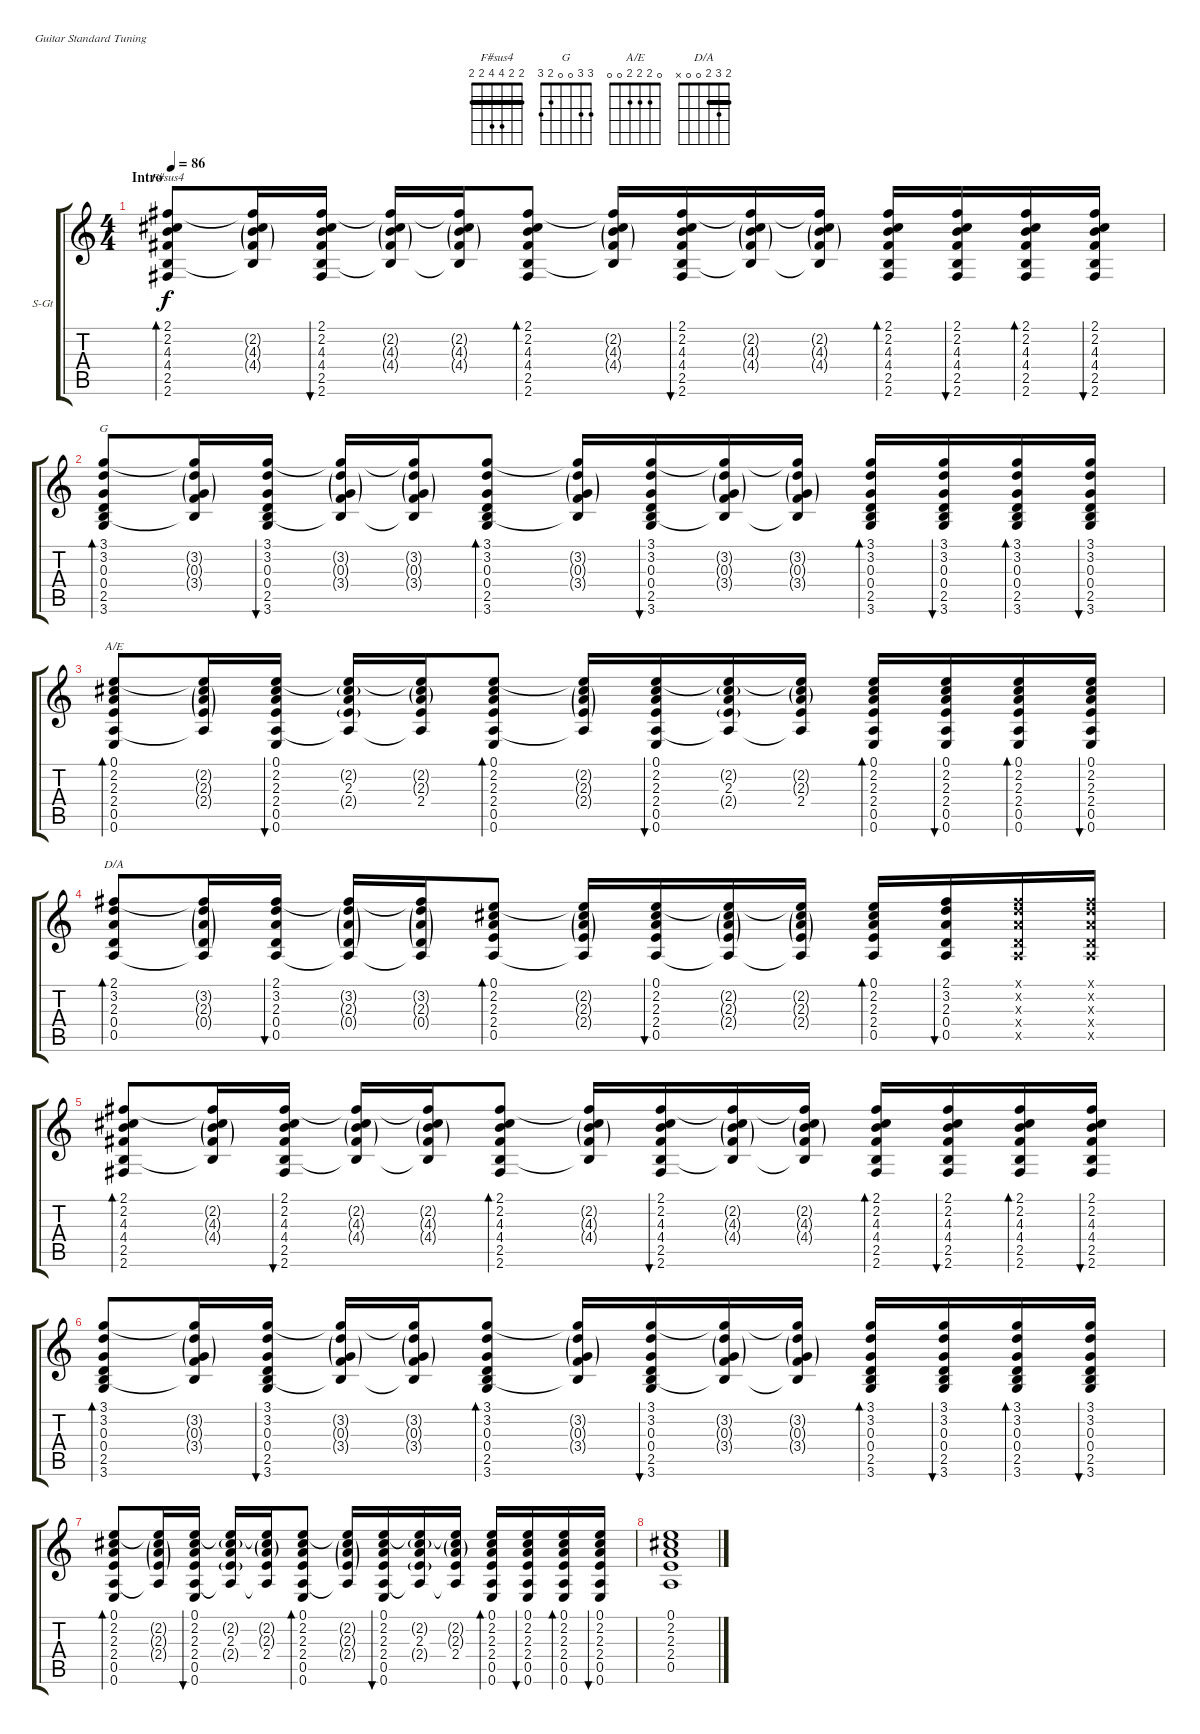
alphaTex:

\defaultSystemsLayout 4
\bracketExtendMode groupsimilarinstruments
\firstSystemTrackNameOrientation horizontal
\otherSystemsTrackNameOrientation horizontal
\track ("Padge" "S-Gt") {instrument acousticguitarsteel}
\staff {score tabs}
\tuning (E4 B3 G3 D3 A2 E2)
\chord ("F#sus4" 2 2 4 4 2 2) {barre (2 2 2)}
\chord ("G" 3 3 0 0 2 3)
\chord ("A/E" 0 2 2 2 0 0)
\chord ("D/A" 2 3 2 0 0 x) {barre 2}
\ts (4 4)
\section ("" "Intro")
\tempo 86
\clef g2
\scale
0.485477
\ks c
(2.1 2.2 4.3 4.4 2.5 2.6).8{bd 60 ch "F#sus4" dy f instrument acousticguitarsteel} (2.1{t} 2.2{g} 4.3{g} 4.4{g} 2.5{t}).16 (2.1 2.2 4.3 4.4 2.5 2.6).16{bu 60} (2.1{t} 2.2{g} 4.3{g} 4.4{g} 2.5{t}).16 (2.1{t} 2.2{g} 4.3{g} 4.4{g} 2.5{t}).16 (2.1 2.2 4.3 4.4 2.5 2.6).8{bd 60} (2.1{t} 2.2{g} 4.3{g} 4.4{g} 2.5{t}).16 (2.1 2.2 4.3 4.4 2.5 2.6).16{bu 60} (2.1{t} 2.2{g} 4.3{g} 4.4{g} 2.5{t}).16 (2.1{t} 2.2{g} 4.3{g} 4.4{g} 2.5{t}).16 (2.1 2.2 4.3 4.4 2.5 2.6).16{bd 60} (2.1 2.2 4.3 4.4 2.5 2.6).16{bu 60} (2.1 2.2 4.3 4.4 2.5 2.6).16{bd 60} (2.1 2.2 4.3 4.4 2.5 2.6).16{bu 60} |
\scale
0.257261 (3.1 3.2 0.3 0.4 2.5 3.6).8{bd 60 ch "G"} (3.1{t} 3.2{g} 0.3{g} 3.4{g} 2.5{t}).16 (3.1 3.2 0.3 0.4 2.5 3.6).16{bu 60} (3.1{t} 3.2{g} 0.3{g} 3.4{g} 2.5{t}).16 (3.1{t} 3.2{g} 0.3{g} 3.4{g} 2.5{t}).16 (3.1 3.2 0.3 0.4 2.5 3.6).8{bd 60} (3.1{t} 3.2{g} 0.3{g} 3.4{g} 2.5{t}).16 (3.1 3.2 0.3 0.4 2.5 3.6).16{bu 60} (3.1{t} 3.2{g} 0.3{g} 3.4{g} 2.5{t}).16 (3.1{t} 3.2{g} 0.3{g} 3.4{g} 2.5{t}).16 (3.1 3.2 0.3 0.4 2.5 3.6).16{bd 60} (3.1 3.2 0.3 0.4 2.5 3.6).16{bu 60} (3.1 3.2 0.3 0.4 2.5 3.6).16{bd 60} (3.1 3.2 0.3 0.4 2.5 3.6).16{bu 60} |
\scale
0.257261 (0.1 2.2 2.3 2.4 0.5 0.6).8{bd 60 ch "A/E"} (0.1{t} 2.2{g} 2.3{g} 2.4{g} 0.5{t}).16 (0.1 2.2 2.3 2.4 0.5 0.6).16{bu 60} (0.1{t} 2.2{g} 2.3 2.4{g} 0.5{t}).16 (0.1{t} 2.2{g} 2.3{g} 2.4 0.5{t}).16 (0.1 2.2 2.3 2.4 0.5 0.6).8{bd 60} (0.1{t} 2.2{g} 2.3{g} 2.4{g} 0.5{t}).16 (0.1 2.2 2.3 2.4 0.5 0.6).16{bu 60} (0.1{t} 2.2{g} 2.3 2.4{g} 0.5{t}).16 (0.1{t} 2.2{g} 2.3{g} 2.4 0.5{t}).16 (0.1 2.2 2.3 2.4 0.5 0.6).16{bd 60} (0.1 2.2 2.3 2.4 0.5 0.6).16{bu 60} (0.1 2.2 2.3 2.4 0.5 0.6).16{bd 60} (0.1 2.2 2.3 2.4 0.5 0.6).16{bu 60} |
\scale
0.333333 (2.1 3.2 2.3 0.4 0.5).8{bd 60 ch "D/A"} (2.1{t} 3.2{g} 2.3{g} 0.4{g} 0.5{t}).16 (2.1 3.2 2.3 0.4 0.5).16{bu 60} (2.1{t} 3.2{g} 2.3{g} 0.4{g} 0.5{t}).16 (2.1{t} 3.2{g} 2.3{g} 0.4{g} 0.5{t}).16 (0.1 2.2 2.3 2.4 0.5).8{bd 60} (0.1{t} 2.2{g} 2.3{g} 2.4{g} 0.5{t}).16 (0.1 2.2 2.3 2.4 0.5).16{bu 60} (0.1{t} 2.2{g} 2.3{g} 2.4{g} 0.5{t}).16 (0.1{t} 2.2{g} 2.3{g} 2.4{g} 0.5{t}).16 (0.1 2.2 2.3 2.4 0.5).16{bd 60} (2.1 3.2 2.3 0.4 0.5).16{bu 60} (2.1{x} 3.2{x} 2.3{x} 0.4{x} 0.5{x}).16 (2.1{x} 3.2{x} 2.3{x} 0.4{x} 0.5{x}).16 |
\scale
0.333333 (2.1 2.2 4.3 4.4 2.5 2.6).8{bd 60} (2.1{t} 2.2{g} 4.3{g} 4.4{g} 2.5{t}).16 (2.1 2.2 4.3 4.4 2.5 2.6).16{bu 60} (2.1{t} 2.2{g} 4.3{g} 4.4{g} 2.5{t}).16 (2.1{t} 2.2{g} 4.3{g} 4.4{g} 2.5{t}).16 (2.1 2.2 4.3 4.4 2.5 2.6).8{bd 60} (2.1{t} 2.2{g} 4.3{g} 4.4{g} 2.5{t}).16 (2.1 2.2 4.3 4.4 2.5 2.6).16{bu 60} (2.1{t} 2.2{g} 4.3{g} 4.4{g} 2.5{t}).16 (2.1{t} 2.2{g} 4.3{g} 4.4{g} 2.5{t}).16 (2.1 2.2 4.3 4.4 2.5 2.6).16{bd 60} (2.1 2.2 4.3 4.4 2.5 2.6).16{bu 60} (2.1 2.2 4.3 4.4 2.5 2.6).16{bd 60} (2.1 2.2 4.3 4.4 2.5 2.6).16{bu 60} |
\scale
0.333333 (3.1 3.2 0.3 0.4 2.5 3.6).8{bd 60} (3.1{t} 3.2{g} 0.3{g} 3.4{g} 2.5{t}).16 (3.1 3.2 0.3 0.4 2.5 3.6).16{bu 60} (3.1{t} 3.2{g} 0.3{g} 3.4{g} 2.5{t}).16 (3.1{t} 3.2{g} 0.3{g} 3.4{g} 2.5{t}).16 (3.1 3.2 0.3 0.4 2.5 3.6).8{bd 60} (3.1{t} 3.2{g} 0.3{g} 3.4{g} 2.5{t}).16 (3.1 3.2 0.3 0.4 2.5 3.6).16{bu 60} (3.1{t} 3.2{g} 0.3{g} 3.4{g} 2.5{t}).16 (3.1{t} 3.2{g} 0.3{g} 3.4{g} 2.5{t}).16 (3.1 3.2 0.3 0.4 2.5 3.6).16{bd 60} (3.1 3.2 0.3 0.4 2.5 3.6).16{bu 60} (3.1 3.2 0.3 0.4 2.5 3.6).16{bd 60} (3.1 3.2 0.3 0.4 2.5 3.6).16{bu 60} |
\scale
0.333333 (0.1 2.2 2.3 2.4 0.5 0.6).8{bd 60} (0.1{t} 2.2{g} 2.3{g} 2.4{g} 0.5{t}).16 (0.1 2.2 2.3 2.4 0.5 0.6).16{bu 60} (0.1{t} 2.2{g} 2.3 2.4{g} 0.5{t}).16 (0.1{t} 2.2{g} 2.3{g} 2.4 0.5{t}).16 (0.1 2.2 2.3 2.4 0.5 0.6).8{bd 60} (0.1{t} 2.2{g} 2.3{g} 2.4{g} 0.5{t}).16 (0.1 2.2 2.3 2.4 0.5 0.6).16{bu 60} (0.1{t} 2.2{g} 2.3 2.4{g} 0.5{t}).16 (0.1{t} 2.2{g} 2.3{g} 2.4 0.5{t}).16 (0.1 2.2 2.3 2.4 0.5 0.6).16{bd 60} (0.1 2.2 2.3 2.4 0.5 0.6).16{bu 60} (0.1 2.2 2.3 2.4 0.5 0.6).16{bd 60} (0.1 2.2 2.3 2.4 0.5 0.6).16{bu 60} |
\scale
0.333333 (0.1 2.2 2.3 2.4 0.5).1
